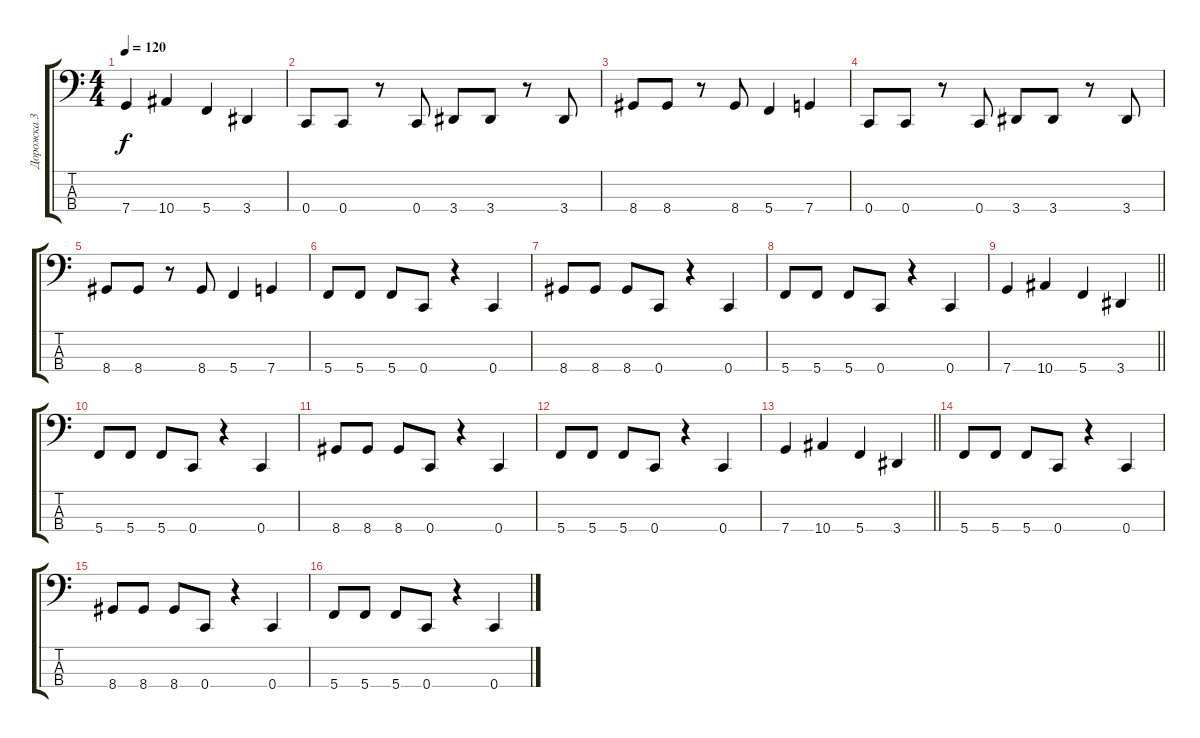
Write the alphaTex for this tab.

\track ("Дорожка 3" "Дорожка 3") {instrument electricbassfinger}
\staff {score tabs}
\tuning (F2 C2 G1 C1) {hide}
\ts (4 4)
\tempo 120
\clef f4
\ks c
7.4.4{dy f} 10.4.4 5.4.4 3.4.4 |
0.4.8 0.4.8 r.8 0.4.8 3.4.8 3.4.8 r.8 3.4.8 |
8.4.8 8.4.8 r.8 8.4.8 5.4.4 7.4.4 |
0.4.8 0.4.8 r.8 0.4.8 3.4.8 3.4.8 r.8 3.4.8 |
8.4.8 8.4.8 r.8 8.4.8 5.4.4 7.4.4 |
5.4.8 5.4.8 5.4.8 0.4.8 r.4 0.4.4 |
8.4.8 8.4.8 8.4.8 0.4.8 r.4 0.4.4 |
5.4.8 5.4.8 5.4.8 0.4.8 r.4 0.4.4 |
\barLineRight lightlight
7.4.4 10.4.4 5.4.4 3.4.4 |
5.4.8 5.4.8 5.4.8 0.4.8 r.4 0.4.4 |
8.4.8 8.4.8 8.4.8 0.4.8 r.4 0.4.4 |
5.4.8 5.4.8 5.4.8 0.4.8 r.4 0.4.4 |
\barLineRight lightlight
7.4.4 10.4.4 5.4.4 3.4.4 |
5.4.8 5.4.8 5.4.8 0.4.8 r.4 0.4.4 |
8.4.8 8.4.8 8.4.8 0.4.8 r.4 0.4.4 |
5.4.8 5.4.8 5.4.8 0.4.8 r.4 0.4.4
